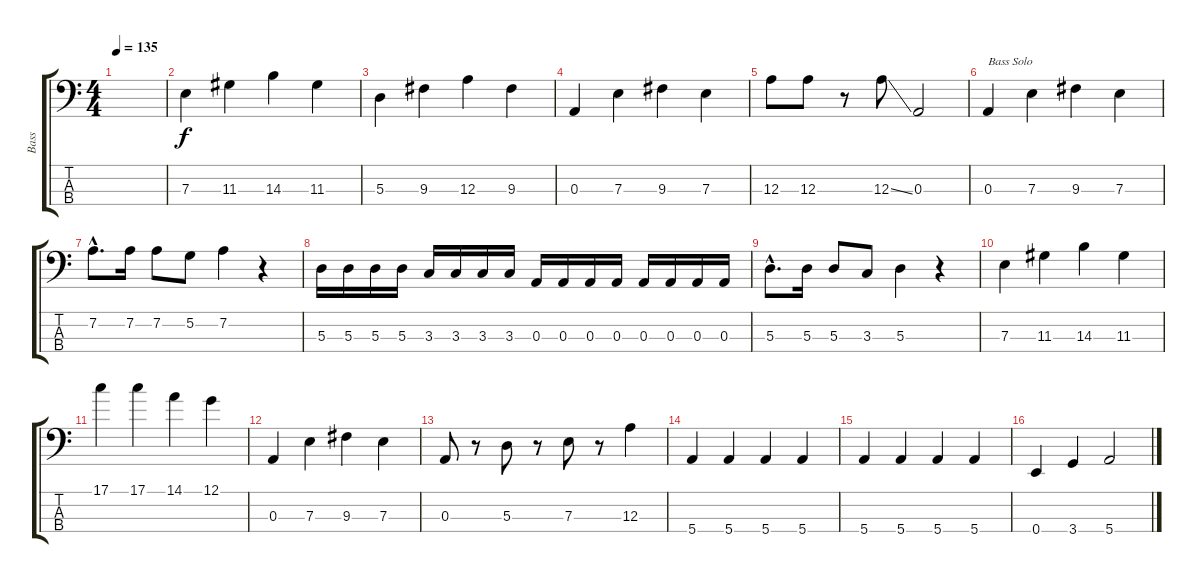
\track ("Bass" "Bass") {instrument fretlessbass}
\staff {score tabs}
\tuning (G2 D2 A1 E1) {hide}
\ts (4 4)
\tempo 135
\clef f4
\ks c
|
7.3.4 11.3.4 14.3.4 11.3.4 |
5.3.4 9.3.4 12.3.4 9.3.4 |
0.3.4 7.3.4 9.3.4 7.3.4 |
12.3.8 12.3.8 r.8 12.3{ss}.8 0.3.2 |
0.3.4{txt "Bass Solo" volume 16 balance 8} 7.3.4 9.3.4 7.3.4 |
7.2{hac}.8{d} 7.2.16 7.2.8 5.2.8 7.2.4 r.4 |
5.3.16 5.3.16 5.3.16 5.3.16 3.3.16 3.3.16 3.3.16 3.3.16 0.3.16 0.3.16 0.3.16 0.3.16 0.3.16 0.3.16 0.3.16 0.3.16 |
5.3{hac}.8{d} 5.3.16 5.3.8 3.3.8 5.3.4 r.4 |
7.3.4 11.3.4 14.3.4 11.3.4 |
17.1.4 17.1.4 14.1.4 12.1.4 |
0.3.4 7.3.4 9.3.4 7.3.4 |
0.3.8 r.8 5.3.8 r.8 7.3.8 r.8 12.3.4 |
5.4.4{volume 7 balance 13} 5.4.4 5.4.4 5.4.4 |
5.4.4 5.4.4 5.4.4 5.4.4 |
0.4.4 3.4.4 5.4.2
